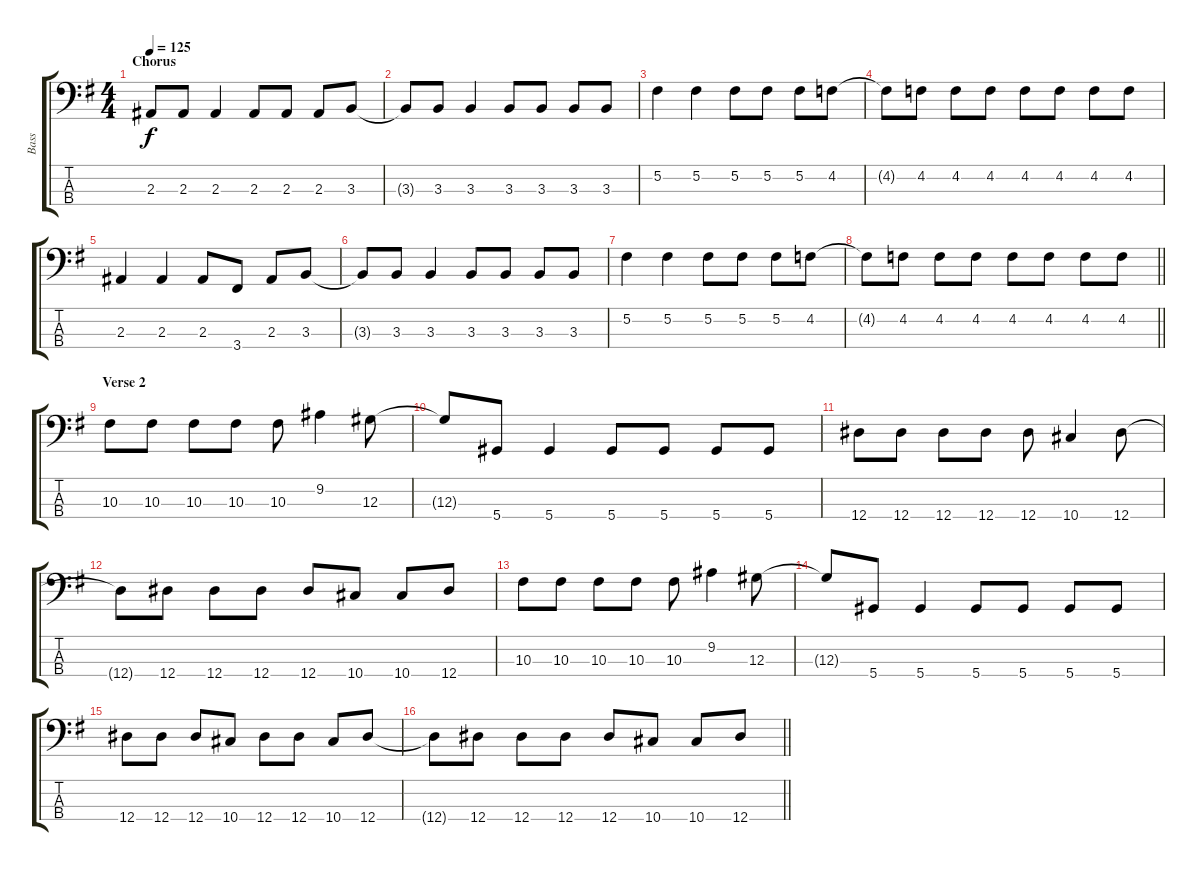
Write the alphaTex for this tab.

\track ("Bass" "Bass") {instrument electricbasspick}
\staff {score tabs}
\tuning (Gb2 Db2 Ab1 Eb1) {hide}
\ts (4 4)
\section ("" "Chorus")
\tempo 125
\clef f4
\ks g
2.3.8{dy f} 2.3.8 2.3.4 2.3.8 2.3.8 2.3.8 3.3.8 |
3.3{t}.8 3.3.8 3.3.4 3.3.8 3.3.8 3.3.8 3.3.8 |
5.2.4 5.2.4 5.2.8 5.2.8 5.2.8 4.2.8 |
4.2{t}.8 4.2.8 4.2.8 4.2.8 4.2.8 4.2.8 4.2.8 4.2.8 |
2.3.4 2.3.4 2.3.8 3.4.8 2.3.8 3.3.8 |
3.3{t}.8 3.3.8 3.3.4 3.3.8 3.3.8 3.3.8 3.3.8 |
5.2.4 5.2.4 5.2.8 5.2.8 5.2.8 4.2.8 |
\barLineRight lightlight
4.2{t}.8 4.2.8 4.2.8 4.2.8 4.2.8 4.2.8 4.2.8 4.2.8 |
\section ("" "Verse 2")
10.3.8 10.3.8 10.3.8 10.3.8 10.3.8 9.2.4 12.3.8 |
12.3{t}.8 5.4.8 5.4.4 5.4.8 5.4.8 5.4.8 5.4.8 |
12.4.8 12.4.8 12.4.8 12.4.8 12.4.8 10.4.4 12.4.8 |
12.4{t}.8 12.4.8 12.4.8 12.4.8 12.4.8 10.4.8 10.4.8 12.4.8 |
10.3.8 10.3.8 10.3.8 10.3.8 10.3.8 9.2.4 12.3.8 |
12.3{t}.8 5.4.8 5.4.4 5.4.8 5.4.8 5.4.8 5.4.8 |
12.4.8 12.4.8 12.4.8 10.4.8 12.4.8 12.4.8 10.4.8 12.4.8 |
\barLineRight lightlight
12.4{t}.8 12.4.8 12.4.8 12.4.8 12.4.8 10.4.8 10.4.8 12.4.8
